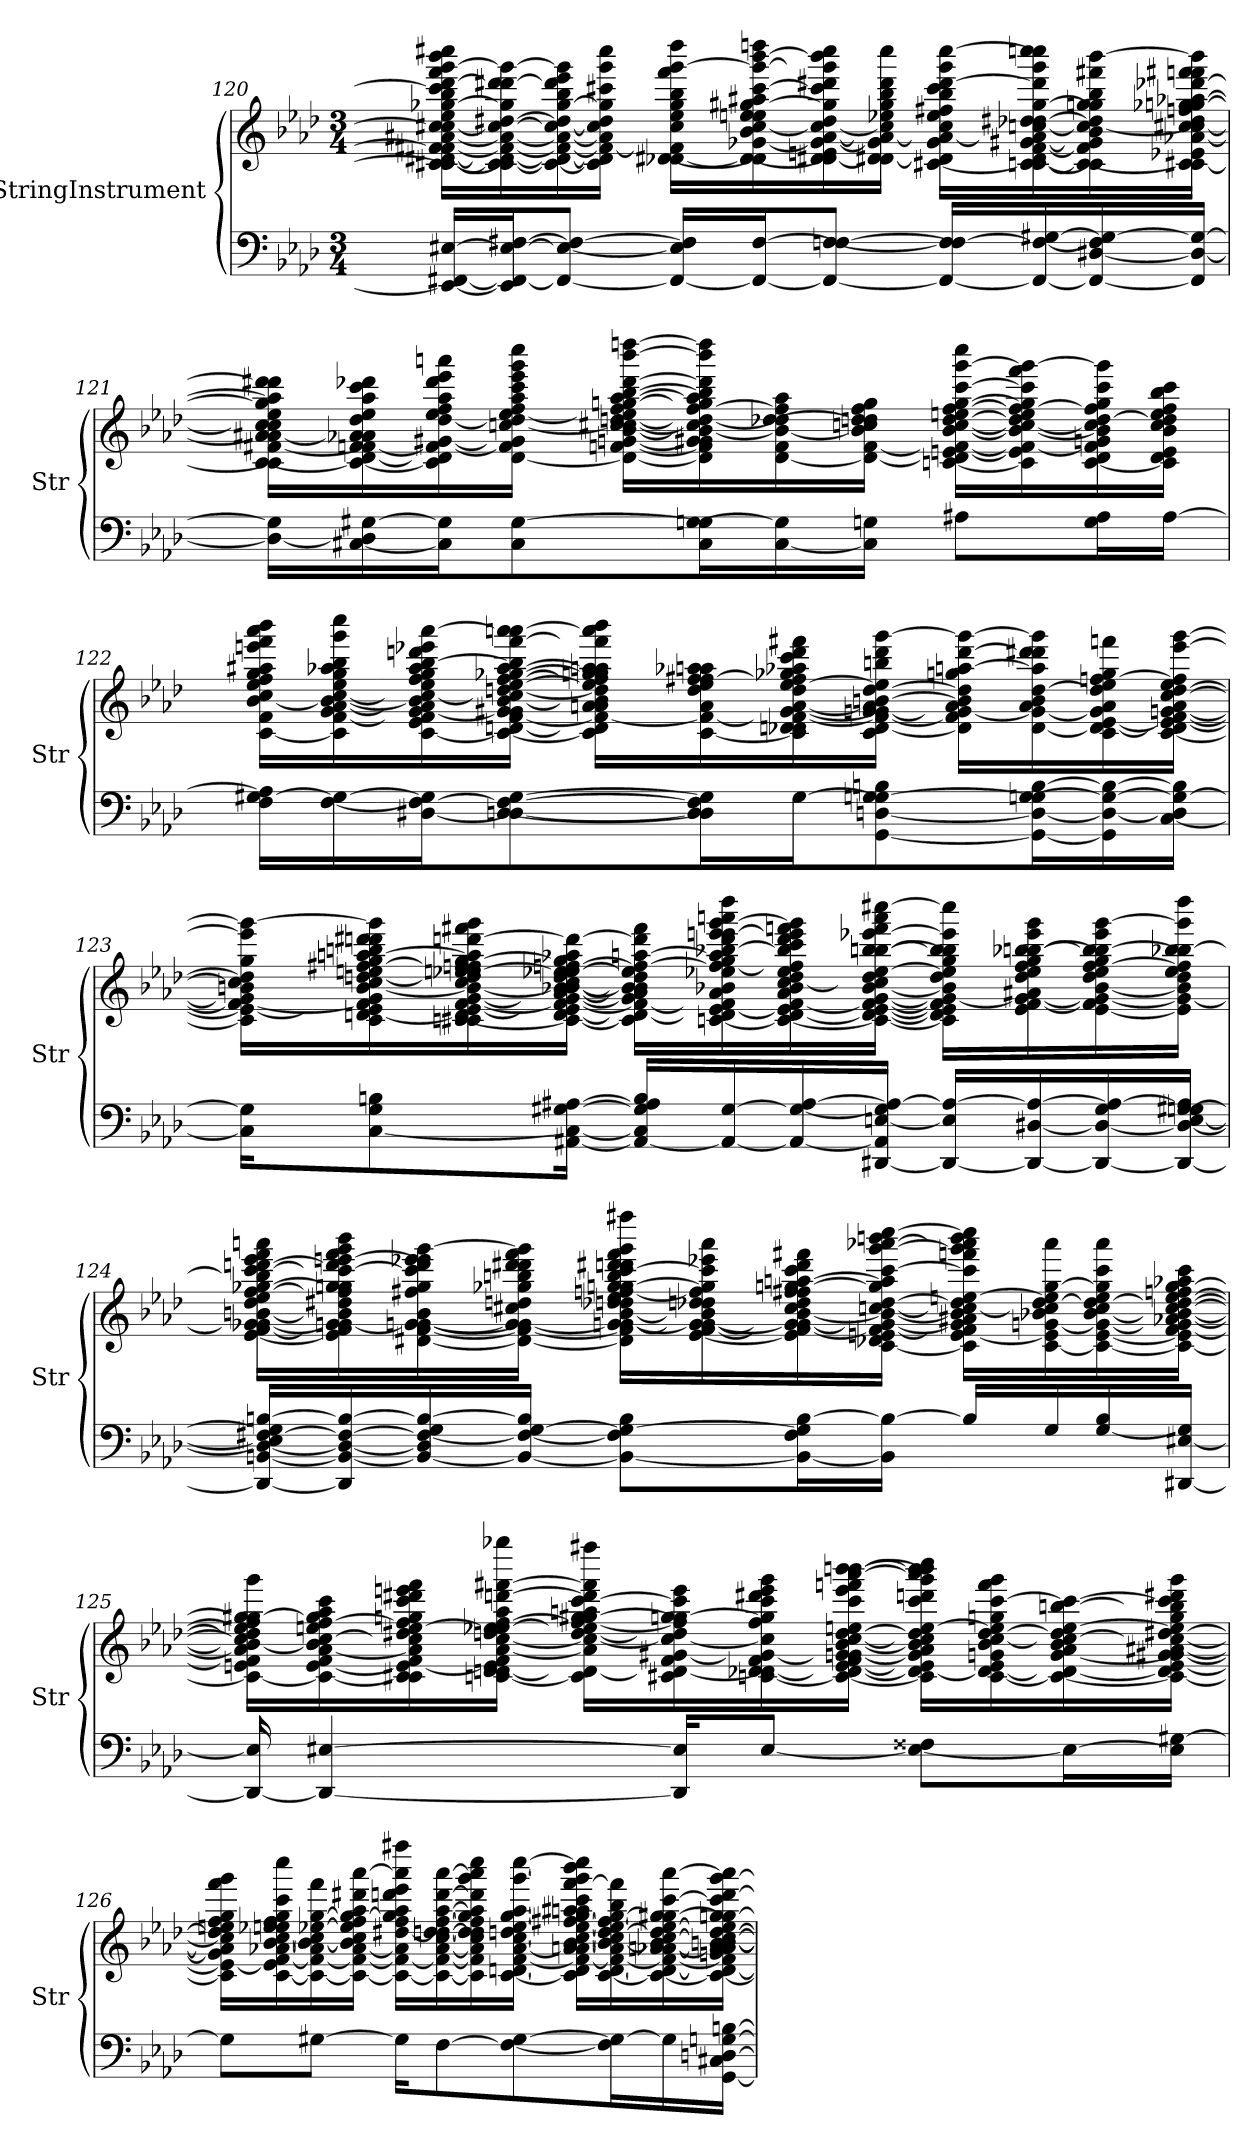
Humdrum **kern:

**kern	**kern
*part2	*part1
*staff2	*staff1
*I"StringInstrument	*I"StringInstrument
*I'Str	*I'Str
!!LO:PB:g=z
*clefF4	*clefG2
*k[b-e-a-d-]	*k[b-e-a-d-]
*M3/4	*M3/4
=120	=120
16EE/_ [16FF#X/ [16E#X/LL	16c\_ [16c#X\ [16d#X\ 16f\] [16f#X\ [16a#X\ 16cc\] [16cc#X\ 16ee-\ [16gg-X\ 16bb-\ 16ccc\] [16ddd-\ 16fff\ [16ggg\ 16bbb-\ 16cccc#X\LL
16EE/] 16FF#/_ 16E#/_ [16F#X/J	16c\] 16c#\_ 16d#\_ 16f#\_ 16a#\_ 16cc#\_ [16dd#X\ 16gg-\] 16ddd-\_ 16ddd#X\ 16ggg\_
8FF#/_ 8E#/_ 8F#/_J	16c#\_ 16d#\_ 16f#\_ 16a#\_ 16cc#\_ 16dd#\] [16gg-\ 16bb-\ 16ddd-\] 16eee-\ 16ggg\]
.	16c#\] 16d#\] 16f#\_ 16a#\] 16cc#\] 16dd#\ 16gg-\] 16ccc#X\ 16ggg\ 16cccc#\JJ
16FF#/_ 16E#/] 16F#/]LL	[16d-X\ [16d#X\ 16f#\] 16cc#\ 16ee-\ 16gg-\ 16bb-\ 16fff\ [16ggg\ 16dddd-\LL
16FF#/_ [16F#/J	16d-\_ 16d#\] [16g-X\ 16b-\ [16cc#\ 16ee-\ 16een\ [16gg#X\ 16aa#X\ [16ccc#\ 16ggg\_ [16bbb-\ 16ddddn\
8FF#/_ [8Fn/ 8F#/_J	16d-\_ 16d#X\ 16en\ 16g-\_ [16a#\ 16cc#\_ 16dd#\ 16gg#\] 16ccc#\] 16ddd#X\ 16ggg\] 16bbb-\] 16cccc#\
.	16d-\] [16d#X\ 16g-\] 16a#\_ 16cc#\] 16ee-X\ 16gg#\ 16bb-\ 16ddd#\ 16cccc#\JJ
16FF#/_ 16F/] 16F#/_LL	[16c#X\ 16d#\] 16g-\ 16a#\_ 16cc#\ 16ee-\ 16ff#X\ 16bb-\ 16ccc#\ [16ddd#\ 16ggg\ [16cccc#\LL
16FF#/_ 16F#/_ [16G#X/	[16cn\ 16c#\_ 16d#\ [16f#\ [16g#X\ 16a#\] [16ccn\ 16dd-X\ [16dd#X\ [16gg#\ 16ddd#\] 16ggg\ 16ccccn\ 16cccc#\]
16FF#/_ [16D#X/ 16F#/] 16G#/_	16c\_ 16c#\] 16f#\] 16g#\] 16b-\ 16cc\_ 16dd#\] 16ggn\ 16gg#\] 16bb-\ 16fff#X\ [16bbb-\
16FF#/] 16D#/_ 16G#/_JJ	16c\] [16c#X\ 16e-X\ [16a-X\ 16cc\] [16cc#X\ 16dd#\ 16ffn\ [16gg-X\ 16ggn\ [16aa-X\ [16ddd-X\ 16fffn\ 16fff#X\ 16bbb-\]JJ
!!LO:LB:g=z
=121	=121
16D#\_ 16G#\]LL	[16c\ 16c#\] [16f#X\ 16a-\] [16a#X\ 16cc\ 16cc#\] 16ee-\ 16gg-\] 16aa-\] 16ddd-\] 16ddd#X\LL
[16C#X\ 16D#\] [16G#X\	16c\_ [16d-\ [16fn\ 16f#\] 16a-X\ 16a#\] 16dd-\ 16ee-\ 16aa-\ 16ccc\ 16ddd-X\
16C#\] 16G#\]J	16c\] 16d-\] 16f\_ [16g#X\ [16dd-\ 16ee-\ 16ff\ 16aa-\ 16ddd-\ 16eee-\ 16aaan\
8C#\ [8G#\	[16d-\ 16f\] 16g#\] [16ccn\ 16dd-\] [16ee-\ 16ff\ 16aa-\ 16ccc\ 16eee-\ 16ggg\ 16cccc\JJ
.	16d-\_ [16fn\ [16gn\ [16b-\ 16cc\] [16cc#X\ [16ddn\ 16ee-\] 16ff\ [16ggn\ [16aa-\ [16bb-\ [16ddd-\ [16bbb-\ [16ddddn\LL
16C#\ [16Gn\ 16G#\]L	16d-\] 16f\] 16g\] 16g#X\ 16b-\_ 16cc#\] 16dd\_ [16ff\ 16gg\] 16aa-\] 16bb-\] 16ddd-\] 16bbb-\] 16dddd\]
[16C#\ 16G\]	[16d-\ 16f\ 16b-\_ [16dd-X\ 16dd\] 16ff\] 16aa-\
16C#\] 16Gn\JJ	16d-\_ [16f\ 16b-\] 16ccn\ 16dd-\] 16ddn\ 16ff\ 16gg\JJ
8A#X\L	[16cn\ 16d-\] [16en\ 16f\_ [16b-\ [16cc\ [16dd\ 16een\ [16ff\ [16gg\ [16ccc\ [16ggg\ 16cccc\LL
.	16c\] 16e\] 16f\_ 16b-\_ 16cc\_ 16dd\] 16ee\ 16ff\_ 16gg\] 16ccc\] 16fff\ 16ggg\_
16G\ 16A#\L	[16c\ 16d-\ 16f\] 16gn\ 16b-\] 16cc\] [16dd\ 16ff\] 16gg\ 16ccc\ 16ggg\]
[16A#\JJ	16c\] 16d-\ 16e\ 16b-\ 16cc\ 16dd\] 16ee\ 16ff\ 16bb-\ 16ccc\JJ
!!LO:LB:g=z
=122	=122
16F\ [16G#X\ 16A#\]LL	[16c\ 16f\ [16b-\ 16cc\ 16ee-\ 16ff\ 16gg\ 16aa#X\ 16eeen\ 16fff\ 16aaa-\ 16bbb-\LL
[16F\ 16G#\_	16c\] [16f\ 16g\ [16a-\ 16b-\_ [16cc\ 16ee-\ 16gg\ 16aa-X\ 16bb-\ 16ggg\ 16cccc\
[16D#X\ 16F\_ 16G#\]J	[16c\ 16e-\ 16f\] [16g\ 16a-\] 16b-\] 16cc\_ 16ee-\ 16ff\ 16gg\ 16aa-\ [16bb-\ 16dddn\ 16eee-X\ [16aaa-\
[8Dn\ 8D#\_ 8F\_ [8G#\	16c\_ [16dn\ [16f\ 16g\] 16g#X\ [16b-\ 16cc\] [16ddn\ [16ee-\ [16ff\ [16gg-X\ [16aa-\ 16bb-\] [16fff\ 16aaa-\] [16aaan\JJ
.	16c\] 16d\] 16f\_ 16a-\ 16an\ 16b-\] 16dd\] 16ee-\] 16ff\] 16gg-\] 16ggn\ 16aa-\] 16aan\ 16fff\] 16aaa\] 16bbb-\LL
16D\] 16D#\] 16F\] 16G#\]L	[16c\ 16f\_ 16a\ 16dd\ 16ee-\ [16ff\ 16ff#X\ 16aa-X\ 16aan\
[16G#\J	16c\] 16d-X\ 16dn\ 16f\_ [16g#\ [16a\ 16dd\ [16ee-\ 16ff\] 16gg-X\ 16aa-X\ 16ccc\ 16ddd\ 16fff#X\
[8GG\ [8Dn\ 8Gn\ 8G#\_ 8Bn\	16c\ [16d\ 16f\_ [16gn\ 16g#\] 16a\] [16bn\ [16dd\ 16ee-\] 16bbn\ 16ddd\ [16ggg\JJ
.	16d\] 16f\] 16g\_ 16a\ 16b\] 16dd\] 16ggn\ [16aan\ [16ddd\ 16ggg\_LL
16GG\_ 16D\_ [16Gn\ 16G#\] [16B\L	[16d\ 16g\_ 16a\ 16b\ [16dd\ 16aa\] 16ddd\] 16ddd#X\ 16ggg\]
16GG\] 16D\_ 16G\_ 16B\_	16c\ 16d\_ [16e-\ 16g\] 16a\ 16dd\] 16ee-\ [16ffn\ 16gg\ 16fffn\
[16C\ 16D\] 16G\_ 16B\]JJ	[16c\ 16d\] 16e-\_ [16f\ [16gn\ 16a\ [16cc\ [16dd\ 16ee-\ 16ff\] [16eee-\ [16ggg\JJ
!!LO:LB:g=z
=123	=123
16C\] 16G\]KL	16c\] 16e-\_ 16f\_ 16g\] 16bn\ 16cc\] 16dd\] 16gg\ 16eee-\] 16ggg\_LL
[8C\ 8G\ 8Bn\	16c\ [16dn\ 16e-\] 16f\] 16g\ [16b\ 16cc\ [16ddn\ 16een\ [16ff#X\ 16gg\ [16aan\ 16bbn\ 16dddn\ 16ddd#X\ 16ggg\]
.	[16cn\ 16c#X\ 16d\] [16e-\ [16f\ [16g\ 16b\_ 16cc\ 16dd\] 16ee-X\ [16een\ 16ffn\ 16ff#\] [16gg\ 16aa\] [16dddn\ 16fff#X\ 16ggg\
[16AA#X\ 16C\_ [16G#X\ [16A#X\Jk	16c\_ [16d\ 16e-\] 16f\_ 16g\_ [16a-\ [16b-X\ 16b\_ 16cc\ 16dd\ [16ee-X\ 16ee\] [16ffn\ 16gg\] 16aa-X\ 16ddd\_JJ
16AA#/_ 16C/] 16G#/] 16A#/] 16B/LL	16c\] 16d\_ 16f\_ 16g\] 16a-\] 16b-\] 16b\] 16dd\ 16ee-\] 16ff\_ [16aan\ 16ddd\] 16fff#\LL
16AA#/_ [16G#/	[16c\ 16d\] [16e-\ 16f\] 16a-\ 16b-X\ 16ee-X\ 16ff\_ 16gg\ 16aa\] [16bb-X\ 16ddd\ [16eee-\ 16eeen\ [16ggg\ 16aaan\ 16dddd-\
16AA#/_ 16G#/_ [16A#/	16c\_ [16d\ 16e-\] [16f\ 16a-\ 16b-\ [16cc\ 16dd\ 16ee-\ 16ff\] 16bb-\] 16ccc\ 16ddd\ 16eee-\] 16fffn\ 16ggg\]
[16DD#X/ 16AA#/] [16En/ 16G#/] 16A#/_JJ	16c\_ 16d\_ [16e-\ 16f\_ [16g\ [16b-\ 16cc\] 16dd\ [16ee-\ [16bb-\ [16bbn\ [16eee-X\ 16fff\ 16aaa\ [16cccc#X\JJ
16DD#/_ 16E/] 16A#/_LL	16c\] 16d\] 16e-\] 16f\] 16g\_ 16b-\] 16dd\ 16ee-\] 16gg\ 16bb-\] 16bb\] 16eee-\] 16cccc#\]LL
16DD#/_ [16D#X/ 16A#/_	16e-\ [16f\ 16g\_ 16a#X\ 16dd\ 16ee-\ 16ff\ 16gg\ [16bb-X\ [16bbn\ 16eee-\ 16ggg\
16DD#/_ 16D#/_ 16G#/ 16A#/_	[16e-\ 16f\] 16g\_ [16b-\ 16dd\ 16ee-\ [16ff\ 16gg\ 16bb-\] 16bb\_ 16eee-\ [16ggg\
16DD#/_ 16D#/_ [16E/ [16Gn/ 16G#X/ 16A#/]JJ	16e-\] 16g\_ 16b-\] 16dd\ 16ee-\ 16ff\] [16bb-X\ 16bb\] 16ggg\] 16dddd-\JJ
!!LO:LB:g=z
=124	=124
16DD#/_ [16BBn/ 16D#/_ 16E/] [16F#X/ 16G/] [16Bn/LL	[16e-\ [16f\ [16g-X\ 16g\] [16bn\ 16dd-\ 16ee-\ [16ff\ [16gg-X\ 16bb-\] [16ccc\ [16dddn\ 16eee-\ 16fff\ 16aaan\LL
16DD#/] 16BB/_ 16D#/_ 16F#/_ 16B/_	16e-\] 16f\] 16g-\_ 16gn\ 16b\] 16dd#X\ 16ff\] 16gg-\] 16ggn\ 16ccc\_ 16ddd\] [16eeen\ 16fff\ 16ggg\ 16bbb-\
16BB/_ 16D#/] 16F#/_ 16G/ 16B/_	[16d#X\ [16f\ 16g-\_ [16gn\ 16b\ 16ff#X\ 16gg\ 16ccc\] 16ddd\ 16eee-X\ 16eee\] [16ggg\
16BB/_ 16F#/_ [16G/ 16B/]JJ	16d#\_ 16f\_ 16g-\_ 16g\] 16cc#X\ 16ddn\ 16gg-X\ 16bbn\ 16ddd\ 16ddd#X\ 16fff\ 16ggg\]JJ
8BB\_ 8F#\] 8G\_ 8B\L	16d#\] 16f\] 16g-\_ [16gn\ [16b\ 16dd-X\ 16ddn\ 16ee-\ [16ffn\ [16gg-\ 16ggn\ 16bb\ [16ccc\ 16dddn\ 16ddd#X\ 16fff\ 16ggg\ 16ffff#X\LL
.	[16e-\ [16f\ 16g-\_ 16g\_ 16b\] 16dd-X\ 16ddn\ 16ff\] 16gg-\] 16ccc\] 16eee-X\ 16aaa\
16BB\_ 16F#\ 16G\] [16B\L	16e-\] 16f\_ 16g-\] 16g\_ [16b\ 16cc#\ 16dd\ 16ff\ 16ff#X\ [16ggn\ [16aan\ 16ccc\ 16ddd#\ 16fff#X\
16BB\] 16B\_JJ	[16c\ 16d-X\ 16en\ 16f\_ 16g\_ 16b\_ [16ccn\ [16dd\ 16gg\] 16aa\] [16ccc\ [16ggg\ [16aaa-X\ 16bbbn\ [16cccc\JJ
16B/LL]	16c\] [16e\ 16f\] 16g\] 16a#X\ 16b\] 16cc\_ 16dd\] [16een\ 16ccc\] 16fffn\ 16ggg\] 16aaa-\] 16bbb\ 16cccc\]LL
16G/	[16c\ 16e\] [16gn\ 16b-X\ 16cc\] [16dd\ 16ee\] [16gg\ 16aaa-\
[16G/ 16B/	16c\_ [16e\ 16g\_ [16b-\ 16cc\ 16dd\_ 16ee\ 16gg\] 16ccc\ 16aaa-\
[16DD#X/ [16E#X/ 16G/]JJ	16c\_ 16e\] [16f\ 16g\] [16a-X\ 16b-\_ [16cc\ 16dd\_ [16ee\ 16ffn\ [16gg\ 16aa-X\ 16ccc\JJ
!!LO:LB:g=z
=125	=125
16DD#/_ 16E#/]	16c\_ 16en\ 16f\] 16a-\] 16b-\_ 16cc\] 16dd\] 16ee\] 16ff\ 16gg\_ 16gg#X\ 16ggg\LL
4DD#/_ [4E#X/	16c\_ [16e\ 16f\ [16a-\ 16b-\] [16cc\ 16een\ [16ff\ 16gg\] 16aa-\ 16ccc\
.	16c\] 16c#X\ 16e\_ 16f\ 16a-\] 16cc\] 16dd#X\ [16ee\ 16ff\] 16ggn\ 16ccc\ 16ddd#X\ 16eeen\ 16fff\
.	[16cn\ 16d-\ [16dn\ 16e\] 16f\ [16a-\ [16cc\ 16ddn\ [16ee-X\ 16ee\] [16ff\ 16aa-\ [16dddn\ [16fff#X\ 16gggg-X\JJ
.	16c\] 16d\_ 16a-\] 16cc\_ [16dd\ 16ee-\] 16ff\_ 16gg\ [16gg#X\ 16aan\ [16ccc\ 16ddd\] 16fff#\] 16ffff#X\LL
16DD#/] 16E#/]KL	16c#X\ 16d\_ 16f\ [16g#X\ 16cc\_ 16dd\] 16ff\] [16ggn\ 16gg#\] 16ccc\] 16eee\
[8E#/J	[16cn\ 16d-X\ 16d\_ 16f\ 16g#\_ 16cc\] 16ff\ 16gg\] 16ccc\ 16ddd#X\ 16eee\ 16ggg\
.	16c\_ 16d\_ [16e\ 16f\ [16gn\ 16g#\] [16b-\ [16cc\ [16dd\ 16een\ 16ccc\ 16eee\ 16fffn\ [16aaa-\ [16bbb-\ [16bbbn\JJ
8E#\_ 8F##X\L	16c\] 16d\_ 16e\] 16g\] 16a-\ 16b-\] 16cc\] 16dd\] [16ee\ 16ccc\ 16dddn\ 16ggg\ 16aaa-\] 16bbb-\] 16bbb\] 16cccc\LL
.	[16c\ 16d\_ 16e\ 16gn\ 16b-\ [16cc\ [16dd\ 16ee\] 16ggn\ [16ccc\ 16fff\ 16ggg\
16E#\L_	16c\_ 16d\_ [16g\ 16a-\ 16b-\ 16cc\_ 16dd\] [16ee\ [16bbn\ 16ccc\_
16E#\] [16G#X\JJ	16c\_ 16d\] [16e\ 16g\] [16g#X\ [16a#X\ 16cc\_ [16dd#X\ 16ee\] 16gg\ 16bb\] 16ccc\] 16ddd#X\ 16ggg\JJ
!!LO:PB:g=z
=126	=126
8G#\L]	16c\] 16e\_ 16g#\] 16a#\] 16cc\] 16dd#\] 16een\ 16ff\ 16gg\ 16fff\ 16ggg\LL
.	[16c\ 16e\] [16f\ 16a-X\ [16b-\ [16cc\ 16ee-X\ 16een\ 16ff\ 16gg\ 16ccc\ 16cccc\
[8G#X\J	16c\_ 16f\_ 16a-\ 16b-\_ 16cc\] [16ee-X\ [16gg\ 16fff\
.	16c\_ 16f\_ [16a-\ 16b-\] 16cc\ 16ee-\] 16ff\ 16gg\_ 16aa-\ 16ddd#X\ [16aaa-\JJ
16G#\KL]	16c\_ 16f\_ 16a-\] [16dd#X\ 16ff\ 16gg\] 16aa-\ 16dddn\ 16eee-\ 16aaa-\] 16ffff#X\LL
[8F\	16c\_ 16f\_ [16a-\ 16cc\ [16ddn\ 16dd#\_ [16ff\ [16aa-\ [16ddd\ [16aaa-\
.	16c\] 16f\] 16a-\] 16cc\ 16dd\] 16dd#\] 16ff\] 16gg\ 16aa-\] 16ddd\] 16ggg\ 16aaa-\] 16cccc\
8F\_ [8G#\	[16c\ [16dn\ [16f\ [16a-\ [16cc\ 16ddn\ [16ee-\ [16gg\ 16aa-\ [16ggg\ [16cccc\JJ
.	16c\] 16d\] 16f\_ 16a-\] 16an\ [16b-\ 16cc\_ 16ee-\_ [16ff#X\ 16gg\] 16aan\ 16aa#X\ 16ccc\ [16fff\ 16ggg\] 16bbb-\ 16cccc\]LL
16F\] 16G#\_L	[16c\ [16d\ 16f\_ 16a\ 16b-\_ 16cc\] [16dd\ 16ee-\_ 16ff#\] [16gg\ 16bb-\ 16fff\]
16G#\]	16c\_ 16d\_ 16f\_ [16a-X\ [16an\ 16b-\] [16cc\ 16dd\] 16ee-\_ 16gg\] [16gg#X\ [16ccc\ [16aaa-\
[16GG\ 16C#X\ [16Dn\ [16Gn\ [16Bn\JJ	16c\_ 16d\_ 16f\] 16gn\ 16a-\] 16a\] [16b-\ [16bn\ 16cc\_ [16dd\ 16ee-\] [16ggn\ 16gg#\] 16ccc\] [16ddd\ [16ggg\ 16aaa-\]JJ
=	=
*-	*-
